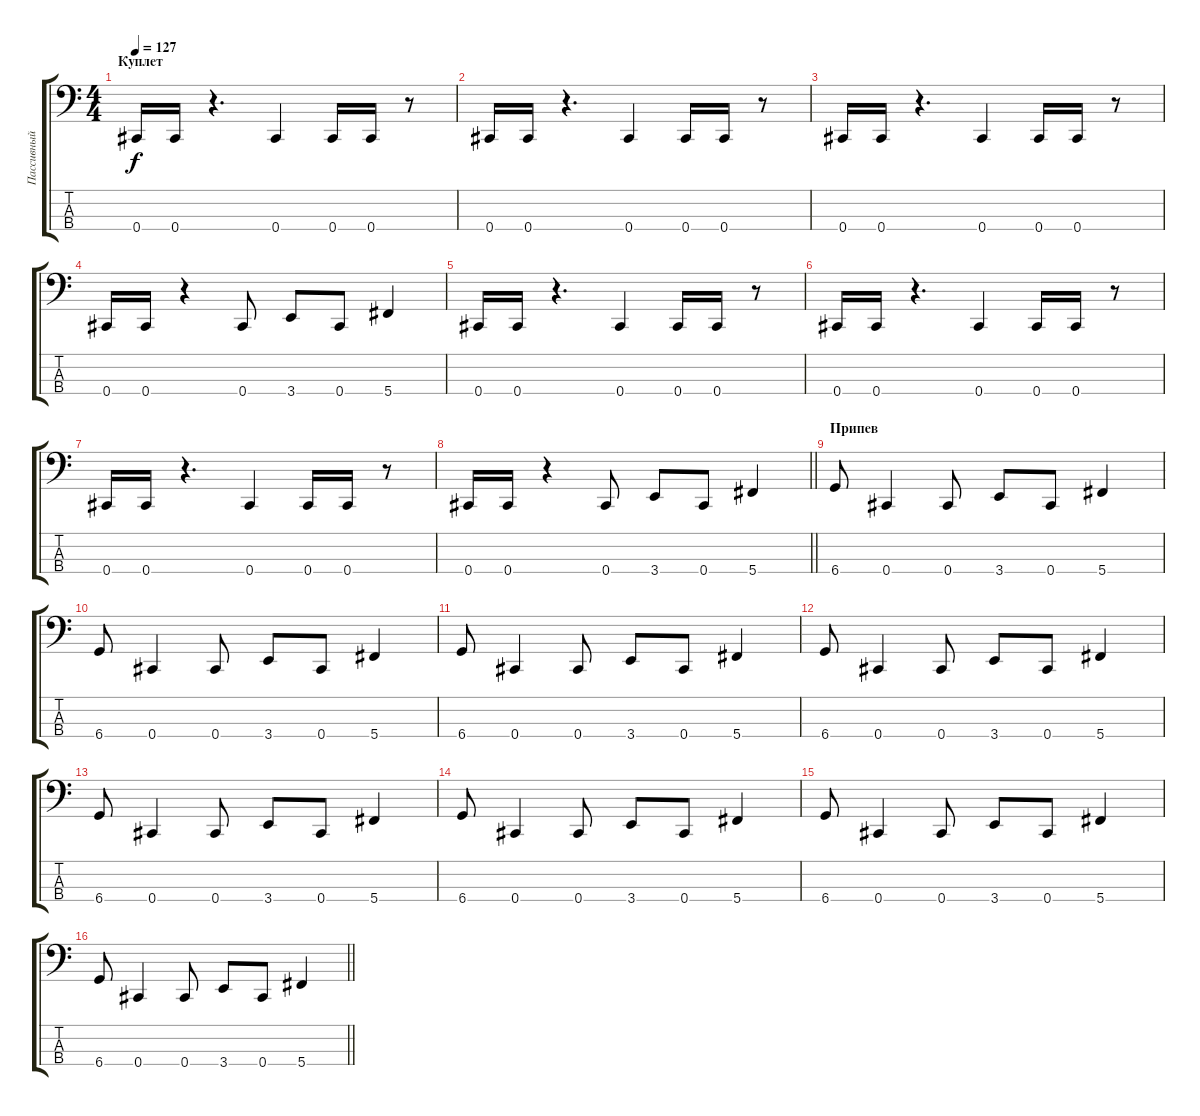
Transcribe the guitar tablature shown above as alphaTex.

\track ("Пассивный" "Пассивный") {instrument electricbassfinger}
\staff {score tabs}
\tuning (Gb2 Db2 Ab1 Db1) {hide}
\ts (4 4)
\section ("" "Куплет")
\tempo 127
\clef f4
\ks c
0.4.16{dy f} 0.4.16 r.4{d} 0.4.4 0.4.16 0.4.16 r.8 |
0.4.16 0.4.16 r.4{d} 0.4.4 0.4.16 0.4.16 r.8 |
0.4.16 0.4.16 r.4{d} 0.4.4 0.4.16 0.4.16 r.8 |
0.4.16 0.4.16 r.4 0.4.8 3.4.8 0.4.8 5.4.4 |
0.4.16 0.4.16 r.4{d} 0.4.4 0.4.16 0.4.16 r.8 |
0.4.16 0.4.16 r.4{d} 0.4.4 0.4.16 0.4.16 r.8 |
0.4.16 0.4.16 r.4{d} 0.4.4 0.4.16 0.4.16 r.8 |
\barLineRight lightlight
0.4.16 0.4.16 r.4 0.4.8 3.4.8 0.4.8 5.4.4 |
\section ("" "Припев")
6.4.8 0.4.4 0.4.8 3.4.8 0.4.8 5.4.4 |
6.4.8 0.4.4 0.4.8 3.4.8 0.4.8 5.4.4 |
6.4.8 0.4.4 0.4.8 3.4.8 0.4.8 5.4.4 |
6.4.8 0.4.4 0.4.8 3.4.8 0.4.8 5.4.4 |
6.4.8 0.4.4 0.4.8 3.4.8 0.4.8 5.4.4 |
6.4.8 0.4.4 0.4.8 3.4.8 0.4.8 5.4.4 |
6.4.8 0.4.4 0.4.8 3.4.8 0.4.8 5.4.4 |
\barLineRight lightlight
6.4.8 0.4.4 0.4.8 3.4.8 0.4.8 5.4.4
